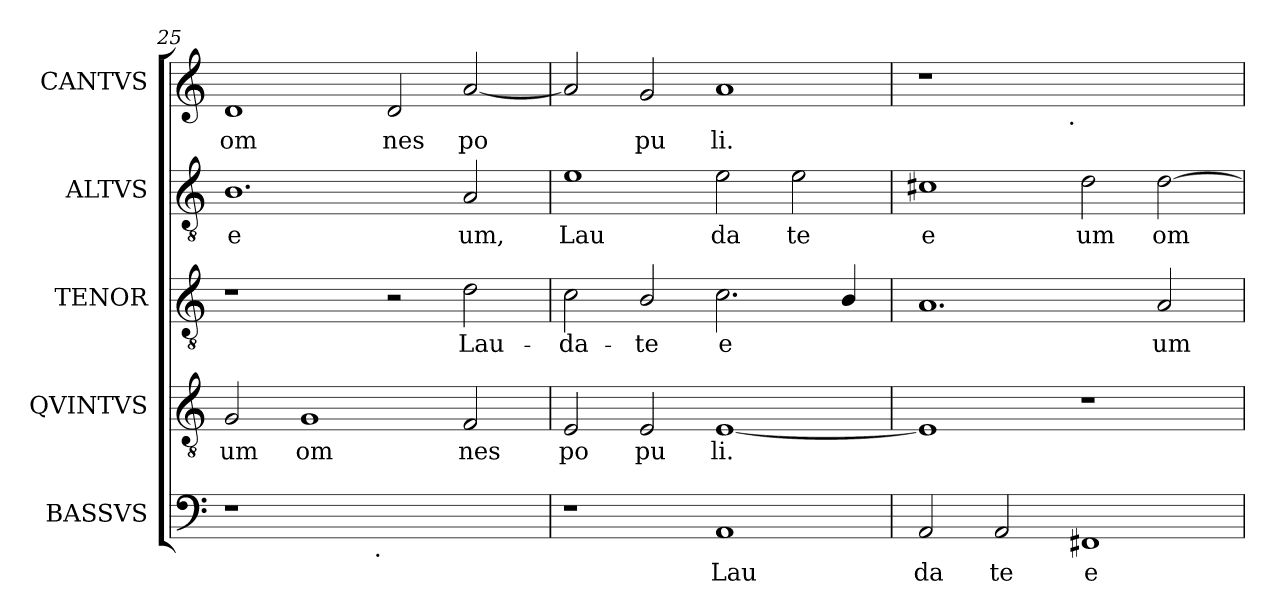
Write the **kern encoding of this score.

**kern	**text	**kern	**text	**kern	**text	**kern	**text	**kern	**text
*part5	*part5	*part4	*part4	*part3	*part3	*part2	*part2	*part1	*part1
*staff5	*staff5	*staff4	*staff4	*staff3	*staff3	*staff2	*staff2	*staff1	*staff1
*I"BASSVS	*	*I"QVINTVS	*	*I"TENOR	*	*I"ALTVS	*	*I"CANTVS	*
*clefF4	*	*clefGv2	*	*clefGv2	*	*clefGv2	*	*clefG2	*
*k[]	*	*k[]	*	*k[]	*	*k[]	*	*k[]	*
*C:	*	*C:	*	*C:	*	*C:	*	*C:	*
=25	=25	=25	=25	=25	=25	=25	=25	=25	=25
!	!	!	!LO:LY:b:cj	!	!	!	!LO:LY:b:cj	!	!LO:LY:b:cj
*^	*	*	*	*	*	*	*	*	*
1r	2ryy	.	2G/	um	1r	.	1.B	e	1d	om
!	!	!	!	!LO:LY:b:cj	!	!	!	!	!	!
.	4...ryy	.	1G	om	.	.	.	.	.	.
!	!LO:TX:b:t=.	!	!	!	!	!	!	!	!	!
.	1ryy	.	.	.	.	.	.	.	.	.
!	!	!	!	!	!	!	!	!	!	!LO:LY:b:cj
1ryy	.	.	.	.	2r	.	.	.	2d/	nes
!	!	!	!	!LO:LY:b:cj	!	!LO:LY:b:cj	!	!LO:LY:b:cj	!	!LO:LY:b:cj
.	.	.	2F/	nes	2d\	Lau-	2A/	um,	[<2a/	po
.	32ryy	.	.	.	.	.	.	.	.	.
=26	=26	=26	=26	=26	=26	=26	=26	=26	=26	=26
!	!	!	!	!LO:LY:b:cj	!	!LO:LY:b:cj	!	!LO:LY:b:cj	!	!LO:LY:b:cj
*v	*v	*	*	*	*	*	*	*	*	*
1r	.	2E/	po	2c\	-da-	1e	Lau	2a/]	.
!	!	!	!LO:LY:b:cj	!	!LO:LY:b:cj	!	!	!	!LO:LY:b:cj
.	.	2E/	pu	2B/	-te	.	.	2g/	pu
!	!LO:LY:b:cj	!	!LO:LY:b:cj	!	!LO:LY:b:cj	!	!LO:LY:b:cj	!	!LO:LY:b:cj
1AA	Lau	[<1E	li.	2.c\	e-	2e\	da	1a	li.
!	!	!	!	!	!	!	!LO:LY:b:cj	!	!
.	.	.	.	.	.	2e\	te	.	.
!	!	!	!	!	!LO:LY:b:cj	!	!	!	!
.	.	.	.	4B/	--	.	.	.	.
=27	=27	=27	=27	=27	=27	=27	=27	=27	=27
!	!LO:LY:b:cj	!	!LO:LY:b:cj	!	!LO:LY:b:cj	!	!LO:LY:b:cj	!	!
*	*	*	*	*	*	*	*	*^	*
2AA/	da	1E]	.	1.A	--	1c#X	e	1r	2ryy	.
!	!LO:LY:b:cj	!	!	!	!	!	!	!	!	!
2AA/	te	.	.	.	.	.	.	.	4...ryy	.
!	!	!	!	!	!	!	!	!	!LO:TX:b:t=.	!
.	.	.	.	.	.	.	.	.	1ryy	.
!	!LO:LY:b:cj	!	!	!	!	!	!LO:LY:b:cj	!	!	!
1FF#X	e	1r	.	.	.	2d\	um	1ryy	.	.
!	!	!	!	!	!LO:LY:b:cj	!	!LO:LY:b:cj	!	!	!
.	.	.	.	2A/	-um	[>2d\	om	.	.	.
.	.	.	.	.	.	.	.	.	32ryy	.
*	*	*	*	*	*	*	*	*v	*v	*
=	=	=	=	=	=	=	=	=	=
*-	*-	*-	*-	*-	*-	*-	*-	*-	*-
